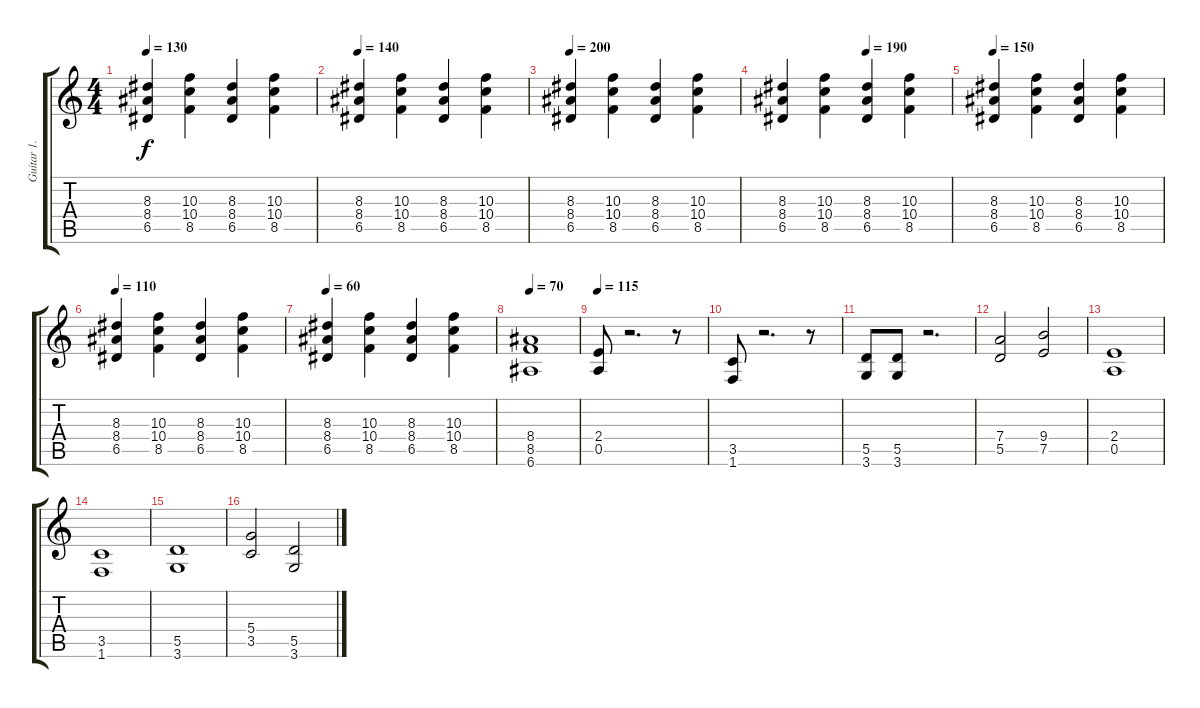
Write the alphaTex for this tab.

\track ("Guitar 1." "Guitar 1.") {instrument overdrivenguitar}
\staff {score tabs}
\tuning (E4 B3 G3 D3 A2 E2) {hide}
\ts (4 4)
\tempo 130
\clef g2
\ks c
(8.3 8.4 6.5).4{dy f} (10.3 10.4 8.5).4 (8.3 8.4 6.5).4 (10.3 10.4 8.5).4 |
\tempo 140
(8.3 8.4 6.5).4 (10.3 10.4 8.5).4 (8.3 8.4 6.5).4 (10.3 10.4 8.5).4 |
\tempo 200
(8.3 8.4 6.5).4 (10.3 10.4 8.5).4 (8.3 8.4 6.5).4 (10.3 10.4 8.5).4 |
\tempo (190 0.5)
(8.3 8.4 6.5).4 (10.3 10.4 8.5).4 (8.3 8.4 6.5).4 (10.3 10.4 8.5).4 |
\tempo 150
(8.3 8.4 6.5).4 (10.3 10.4 8.5).4 (8.3 8.4 6.5).4 (10.3 10.4 8.5).4 |
\tempo 110
(8.3 8.4 6.5).4 (10.3 10.4 8.5).4 (8.3 8.4 6.5).4 (10.3 10.4 8.5).4 |
\tempo 60
(8.3 8.4 6.5).4 (10.3 10.4 8.5).4 (8.3 8.4 6.5).4 (10.3 10.4 8.5).4 |
\tempo 70
(8.4 8.5 6.6).1 |
\tempo 115
(2.4 0.5).8 r.2{d} r.8 |
(3.5 1.6).8 r.2{d} r.8 |
(5.5 3.6).8 (5.5 3.6).8 r.2{d} |
(7.4 5.5).2 (9.4 7.5).2 |
(2.4 0.5).1 |
(3.5 1.6).1 |
(5.5 3.6).1 |
(5.4 3.5).2 (5.5 3.6).2
